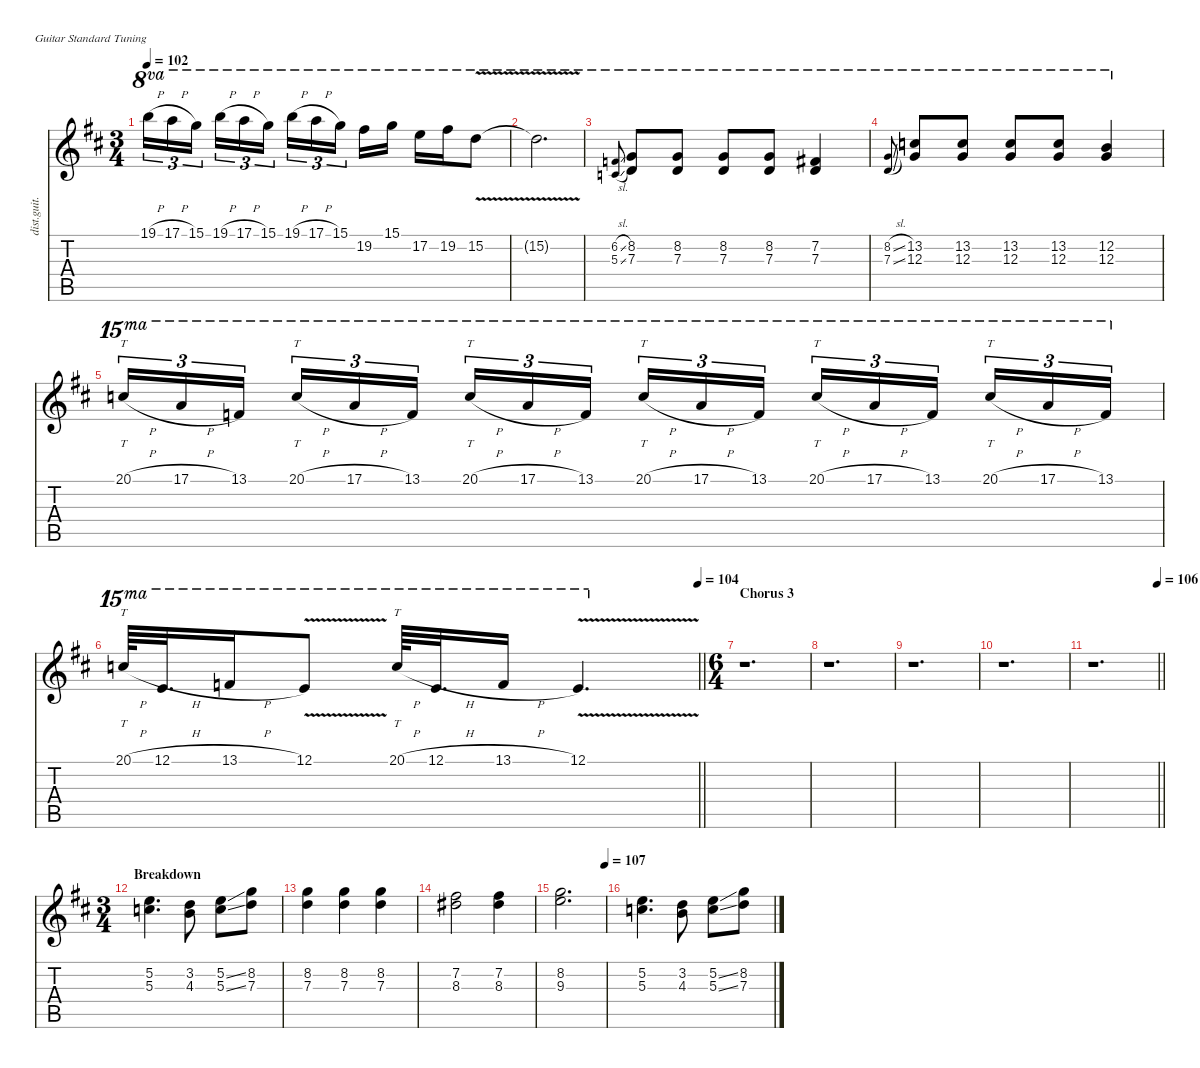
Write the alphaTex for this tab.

\defaultSystemsLayout 4
\hideDynamics
\bracketExtendMode nobrackets
\otherSystemsTrackNameOrientation horizontal
\track ("Kirk Hammett (Lead)" "dist.guit.") {defaultSystemsLayout 8 instrument distortionguitar}
\staff {score tabs}
\tuning (E4 B3 G3 D3 A2 E2)
\ts (3 4)
\tempo 102
\clef g2
\ks bminor
19.1{h acc forcenatural}.16{tu (3 2) ot 8va dy fff beam Down} 17.1{h acc forcenatural}.16{tu (3 2) ot 8va beam Down} 15.1{acc forcenatural}.16{tu (3 2) ot 8va beam Down} 19.1{h acc forcenatural}.16{tu (3 2) ot 8va beam Down} 17.1{h acc forcenatural}.16{tu (3 2) ot 8va beam Down} 15.1{acc forcenatural}.16{tu (3 2) ot 8va beam Down} 19.1{h acc forcenatural}.16{tu (3 2) ot 8va beam Down} 17.1{h acc forcenatural}.16{tu (3 2) ot 8va beam Down} 15.1{acc forcenatural}.16{tu (3 2) ot 8va beam Down} 19.2{acc #}.16{ot 8va beam Down} 15.1{acc forcenatural}.16{ot 8va beam Down} 17.2{acc forcenatural}.16{ot 8va beam Down} 19.2{acc #}.16{ot 8va beam Down} 15.2{v acc forcenatural}.8{ot 8va beam Down} |
15.2{v t acc forcenatural}.2{d ot 8va dy f beam Down} |
(6.2{sl acc forcenatural} 5.3{sl acc forcenatural}).8{ot 8va gr onbeat dy ff beam Up} (8.2{acc forcenatural} 7.3{acc forcenatural}).8{ot 8va dy fff beam Up} (8.2{acc forcenatural} 7.3{acc forcenatural}).8{ot 8va beam Up} (8.2{acc forcenatural} 7.3{acc forcenatural}).8{ot 8va beam Up} (8.2{acc forcenatural} 7.3{acc forcenatural}).8{ot 8va beam Up} (7.2{acc #} 7.3{acc forcenatural}).4{ot 8va beam Up} |
(8.2{sl acc forcenatural} 7.3{sl acc forcenatural}).8{ot 8va gr onbeat dy ff beam Up} (13.2{acc forcenatural} 12.3{acc forcenatural}).8{ot 8va dy fff beam Up} (13.2{acc forcenatural} 12.3{acc forcenatural}).8{ot 8va beam Up} (13.2{acc forcenatural} 12.3{acc forcenatural}).8{ot 8va beam Up} (13.2{acc forcenatural} 12.3{acc forcenatural}).8{ot 8va beam Up} (12.2{acc forcenatural} 12.3{acc forcenatural}).4{ot 8va beam Up} |
20.1{h acc forcenatural}.16{tt tu (3 2) ot 15ma beam Up} 17.1{h acc forcenatural}.16{tu (3 2) ot 15ma beam Up} 13.1{acc forcenatural}.16{tu (3 2) ot 15ma beam Up} 20.1{h acc forcenatural}.16{tt tu (3 2) ot 15ma beam Up} 17.1{h acc forcenatural}.16{tu (3 2) ot 15ma beam Up} 13.1{acc forcenatural}.16{tu (3 2) ot 15ma beam Up} 20.1{h acc forcenatural}.16{tt tu (3 2) ot 15ma beam Up} 17.1{h acc forcenatural}.16{tu (3 2) ot 15ma beam Up} 13.1{acc forcenatural}.16{tu (3 2) ot 15ma beam Up} 20.1{h acc forcenatural}.16{tt tu (3 2) ot 15ma beam Up} 17.1{h acc forcenatural}.16{tu (3 2) ot 15ma beam Up} 13.1{acc forcenatural}.16{tu (3 2) ot 15ma beam Up} 20.1{h acc forcenatural}.16{tt tu (3 2) ot 15ma beam Up} 17.1{h acc forcenatural}.16{tu (3 2) ot 15ma beam Up} 13.1{acc forcenatural}.16{tu (3 2) ot 15ma beam Up} 20.1{h acc forcenatural}.16{tt tu (3 2) ot 15ma beam Up} 17.1{h acc forcenatural}.16{tu (3 2) ot 15ma beam Up} 13.1{acc forcenatural}.16{tu (3 2) ot 15ma beam Up} |
\tempo (104 1)
\barLineRight lightlight
20.1{h acc forcenatural}.64{tt ot 15ma dy f beam Up} 12.1{h acc forcenatural}.32{d ot 15ma dy fff beam Up} 13.1{h acc forcenatural}.16{ot 15ma beam Up} 12.1{v acc forcenatural}.8{ot 15ma beam Up} 20.1{h acc forcenatural}.64{tt ot 15ma dy f beam Up} 12.1{h acc forcenatural}.32{d ot 15ma dy fff beam Up} 13.1{h acc forcenatural}.16{ot 15ma beam Up} 12.1{v acc forcenatural}.4{d ot 15ma beam Up} |
\ts (6 4)
\beaming (8 6 6)
\section ("" "Chorus 3")
r.1{d beam Down} |
r.1{d beam Down} |
r.1{d beam Down} |
r.1{d beam Down} |
\tempo (106 1)
\barLineRight lightlight
r.1{d beam Down} |
\ts (3 4)
\beaming (8 2 2 2)
\section ("" "Breakdown")
(5.2{acc forcenatural} 5.3{acc forcenatural}).4{d dy f instrument distortionguitar beam Down} (3.2{acc forcenatural} 4.3{acc forcenatural}).8{beam Down} (5.2{ss acc forcenatural} 5.3{ss acc forcenatural}).8{beam Down} (8.2{acc forcenatural} 7.3{acc forcenatural}).8{dy fff beam Down} |
(8.2{acc forcenatural} 7.3{acc forcenatural}).4{dy f beam Down} (8.2{acc forcenatural} 7.3{acc forcenatural}).4{beam Down} (8.2{acc forcenatural} 7.3{acc forcenatural}).4{beam Down} |
(7.2{acc #} 8.3{acc #}).2{beam Down} (7.2{acc #} 8.3{acc #}).4{beam Down} |
\tempo (107 1)
(8.2{acc forcenatural} 9.3{acc forcenatural}).2{d beam Down} |
(5.2{acc forcenatural} 5.3{acc forcenatural}).4{d beam Down} (3.2{acc forcenatural} 4.3{acc forcenatural}).8{beam Down} (5.2{ss acc forcenatural} 5.3{ss acc forcenatural}).8{beam Down} (8.2{acc forcenatural} 7.3{acc forcenatural}).8{dy fff beam Down}
